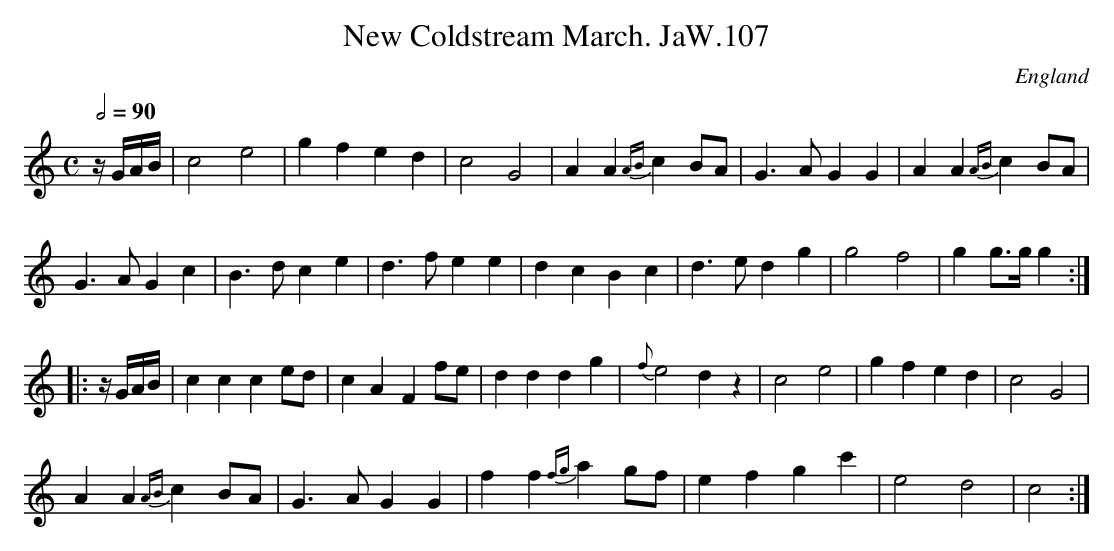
X:1
T:New Coldstream March. JaW.107
L:1/8
M:C
O:England
Q:1/2=90
K:C
z/G/A/B/|c4e4|g2f2e2d2|c4G4|A2A2{AB}c2BA|\
G3AG2G2|A2A2{AB}c2BA|!
G3AG2c2|B3dc2e2|\
d3fe2e2|d2c2B2c2|d3ed2g2|g4f4|g2g>gg2:|!
|:z/G/A/B/|c2c2c2ed|c2A2F2fe|d2d2d2g2|\
{f}e4d2z2|c4e4|g2f2e2d2|c4G4|!
A2A2{AB}c2BA|G3AG2G2|f2f2{fg}a2gf|\
e2f2g2c'2|e4d4|c4:|
